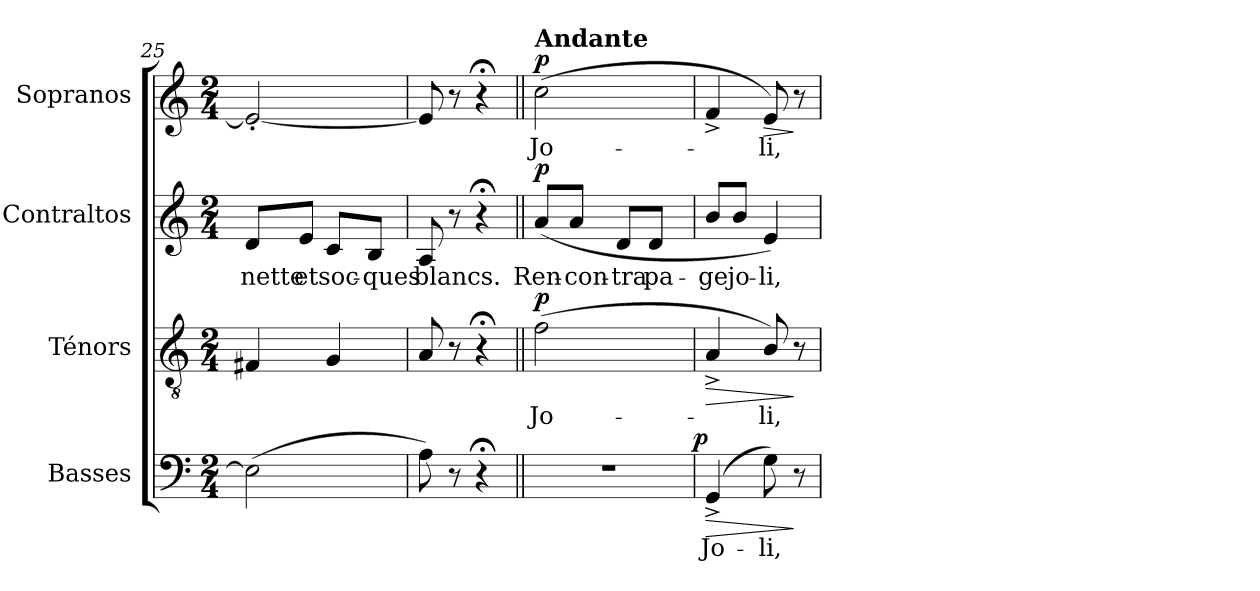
**kern	**text	**dynam	**kern	**text	**dynam	**kern	**text	**dynam	**kern	**text	**dynam
*part4	*part4	*part4	*part3	*part3	*part3	*part2	*part2	*part2	*part1	*part1	*part1
*staff4	*staff4	*staff4	*staff3	*staff3	*staff3	*staff2	*staff2	*staff2	*staff1	*staff1	*staff1
*I"Basses	*	*	*I"Ténors	*	*	*I"Contraltos	*	*	*I"Sopranos	*	*
*I'B.	*	*	*I'T.	*	*	*I'A.	*	*	*I'S.	*	*
!!LO:LB:g=z
*clefF4	*	*	*clefGv2	*	*	*clefG2	*	*	*clefG2	*	*
*	*	*	*ITrd7c12	*	*	*	*	*	*	*	*
*k[]	*	*	*k[]	*	*	*k[]	*	*	*k[]	*	*
*C:	*	*	*C:	*	*	*C:	*	*	*C:	*	*
*M2/4	*	*	*M2/4	*	*	*M2/4	*	*	*M2/4	*	*
=25	=25	=25	=25	=25	=25	=25	=25	=25	=25	=25	=25
!	!	!	!	!	!	!	!LO:LY:b:color=#000000	!	!	!	!
(2Ei\]	.	.	4FF#Xi/	.	.	8di/L	-nette	.	2e'i/_	.	.
!	!	!	!	!	!	!	!LO:LY:b:color=#000000	!	!	!	!
.	.	.	.	.	.	8ei/J	et	.	.	.	.
!	!	!	!	!	!	!	!LO:LY:b:color=#000000	!	!	!	!
.	.	.	4GGi/	.	.	8ci/L	soc-	.	.	.	.
!	!	!	!	!	!	!	!LO:LY:b:color=#000000	!	!	!	!
.	.	.	.	.	.	8Bi/J	-ques	.	.	.	.
=26	=26	=26	=26	=26	=26	=26	=26	=26	=26	=26	=26
!	!	!	!	!	!	!	!LO:LY:b:color=#000000	!	!	!	!
8Ai\)	.	.	8AAi/	.	.	8Ai/	blancs.	.	8ei/]	.	.
8r	.	.	8r	.	.	8r	.	.	8r	.	.
4r;	.	.	4r;	.	.	4r;	.	.	4r;	.	.
=27||	=27||	=27||	=27||	=27||	=27||	=27||	=27||	=27||	=27||	=27||	=27||
!	!	!	!	!LO:LY:b:color=#000000	!	!	!	!	!	!	!
!	!	!	!	!	!	!	!LO:LY:b:color=#000000	!	!	!	!
*	*	*	*	*	*	*	*	*	*MM80	*	*
!	!	!	!	!	!	!	!	!	!LO:TX:a:B:t=Andante	!	!
!	!	!	!	!	!	!	!	!	!	!LO:LY:b:color=#000000	!
*^	*	*	*	*	*	*	*	*	*	*	*
2r	4ryy	.	.	(2Fi\	Jo-	p	(8ai/L	Ren-	p	(2cci\	Jo-	p
!	!	!	!	!	!	!	!	!LO:LY:b:color=#000000	!	!	!	!
.	.	.	.	.	.	.	8ai/J	-con-	.	.	.	.
!	!	!	!	!	!	!	!	!LO:LY:b:color=#000000	!	!	!	!
.	8ryy	.	.	.	.	.	8di/L	-tra	.	.	.	.
!	!	!	!	!	!	!	!	!LO:LY:b:color=#000000	!	!	!	!
.	16ryy	.	.	.	.	.	8di/J	pa-	.	.	.	.
.	32ryy	.	.	.	.	.	.	.	.	.	.	.
.	64ryy	.	.	.	.	.	.	.	.	.	.	.
.	128...ryy	.	.	.	.	.	.	.	.	.	.	.
.	1024ryy	.	p	.	.	.	.	.	.	.	.	.
*v	*v	*	*	*	*	*	*	*	*	*	*	*
=28	=28	=28	=28	=28	=28	=28	=28	=28	=28	=28	=28
*^	*	*	*	*	*	*	*	*	*	*	*
!	!	!LO:LY:b:color=#000000	!LO:HP:b	!	!	!LO:HP:b	!	!	!	!	!	!
*v	*v	*	*	*	*	*	*	*	*	*	*	*
*^	*	*	*	*	*	*	*	*	*	*	*
!	!	!	!	!	!	!	!	!LO:LY:b:color=#000000	!	!	!	!
*v	*v	*	*	*	*	*	*	*	*	*	*	*
(4GG^i/	Jo-	>	4AA^i/	.	>	8bi/L	-ge	.	4f^i/	.	.
!	!	!	!	!	!	!	!LO:LY:b:color=#000000	!	!	!	!
.	.	.	.	.	.	8bi/J	jo-	.	.	.	.
!	!LO:LY:b:color=#000000	!	!	!	!	!	!	!	!	!	!
!	!	!	!	!LO:LY:b:color=#000000	!	!	!	!	!	!	!
!	!	!	!	!	!	!	!LO:LY:b:color=#000000	!	!	!	!
!	!	!	!	!	!	!	!	!	!	!LO:LY:b:color=#000000	!LO:HP:b
8Gi\)	-li,	.	8BBi/)	-li,	.	4ei/)	-li,	.	8ei/)	-li,	>
8r	.	]	8r	.	]	.	.	.	8r	.	]
=	=	=	=	=	=	=	=	=	=	=	=
*-	*-	*-	*-	*-	*-	*-	*-	*-	*-	*-	*-
